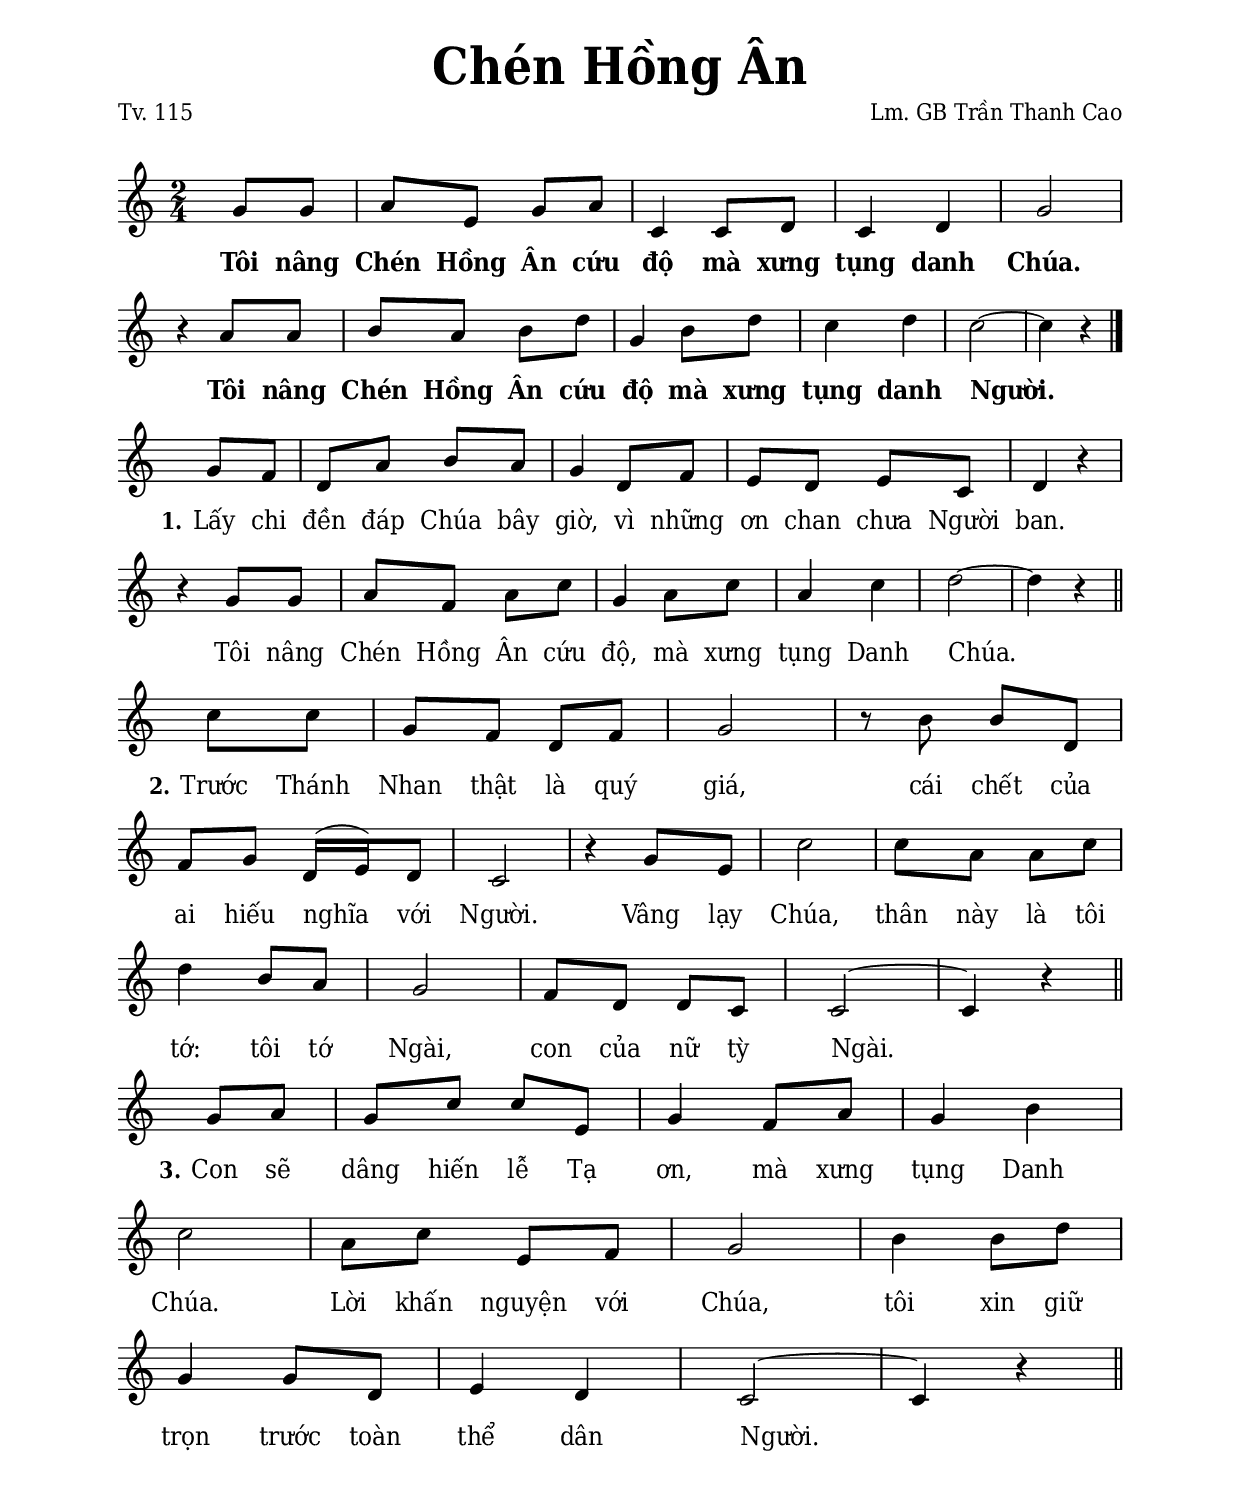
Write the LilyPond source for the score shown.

% Cài đặt chung
\version "2.22.1"
\include "english.ly"

\header {
  title = \markup { \fontsize #3 "Chén Hồng Ân" }
  poet = "Tv. 115"
  composer = "Lm. GB Trần Thanh Cao"
  arranger = " "
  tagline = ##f
}

% Nhạc điệp khúc
nhacDiepKhuc = \relative c'' {
  <>^\markup { \halign #35 " " }
  \partial 4 g8 g |
  a e g a |
  c,4 c8 d |
  c4 d |
  g2 |
  r4 a8 a |
  b a b d |
  g,4 b8 d |
  c4 d |
  c2 ~ |
  c4 r \bar "|."
}

% Nhạc phiên khúc
nhacPhienKhucMot = \relative c'' {
  \partial 4 g8 f |
  d a' b a |
  g4 d8 f |
  e d e c |
  d4 r |
  r g8 g |
  a f a c |
  g4 a8 c |
  a4 c |
  d2 ~ |
  d4 r \bar "||"
}

nhacPhienKhucHai = \relative c'' {
  \partial 4 c8 c |
  g f d f |
  g2 |
  r8 b b d, |
  f g d16 ^(e) d8 |
  c2 |
  r4 g'8 e |
  c'2 |
  c8 a a c |
  d4 b8 a |
  g2 |
  f8 d d c |
  c2 \tweak extra-offset #'(0 . 3) ^~ |
  c4 r \bar "||"
}

nhacPhienKhucBa = \relative c'' {
  \partial 4 g8 a |
  g c c e, |
  g4 f8 a |
  g4 b |
  c2 |
  a8 c e, f |
  g2 |
  b4 b8 d |
  g,4 g8 d |
  e4 d |
  c2 \tweak extra-offset #'(0 . 3) ^~ |
  c4 r \bar "||"
}

% Lời điệp khúc
loiDiepKhuc = \lyricmode {
  Tôi nâng Chén Hồng Ân cứu độ mà xưng tụng danh Chúa.
  Tôi nâng Chén Hồng Ân  cứu độ mà xưng tụng danh Người.
}

% Lời phiên khúc
loiPhienKhucMot = \lyricmode {
  \set stanza = #"1."
  Lấy chi đền đáp Chúa bây giờ,
  vì những ơn chan chưa Người ban.
  Tôi nâng Chén Hồng Ân cứu độ, mà xưng tụng Danh Chúa.
}

loiPhienKhucHai = \lyricmode {
  \set stanza = #"2."
  Trước Thánh Nhan thật là quý giá,
  cái chết của ai hiếu nghĩa với Người.
  Vâng lạy Chúa, thân này là tôi tớ:
  tôi tớ Ngài, con của nữ tỳ Ngài.
}

loiPhienKhucBa = \lyricmode {
  \set stanza = #"3."
  Con sẽ dâng hiến lễ Tạ ơn, mà xưng tụng Danh Chúa.
  Lời khấn nguyện với Chúa,
  tôi xin giữ trọn trước toàn thể dân Người.
}


% Dàn trang
\paper {
  #(set-paper-size "a4")
  top-margin = 20\mm
  bottom-margin = 10\mm
  left-margin = 20\mm
  right-margin = 20\mm
  indent = #0
  #(define fonts
    (make-pango-font-tree
      "Deja Vu Serif Condensed"
      "Deja Vu Serif Condensed"
      "Deja Vu Serif Condensed"
      (/ 20 20)))
  page-count = #1
  system-system-spacing = #'((basic-distance . 12.5)
                             (minimum-distance . 12.5)
                             (padding . 1))
  score-system-spacing = #'((basic-distance . 12.5)
                             (minimum-distance . 12.5)
                             (padding . 1))
}

% Thiết lập tông và nhịp
TongNhip = { \key c \major \time 2/4 }

\score {
  \new ChoirStaff <<
    \new Staff = diepKhuc \with {
        \consists "Merge_rests_engraver"
        %\magnifyStaff #(magstep +1)
      }
      <<
      \new Voice = beSop {
        \TongNhip \stemNeutral \nhacDiepKhuc
      }
    >>
    \new Lyrics \with {
          \override VerticalAxisGroup.
            nonstaff-relatedstaff-spacing.padding = #1.2
          \override VerticalAxisGroup.
            nonstaff-unrelatedstaff-spacing.padding = #1
        }
        \lyricsto beSop \loiDiepKhuc
  >>
  \layout {
    \override Lyrics.LyricText.font-series = #'bold
    %\override Lyrics.LyricText.font-size = #+2
    \override Lyrics.LyricSpace.minimum-distance = #1.5
    \override Score.BarNumber.break-visibility = ##(#f #f #f)
    \override Score.SpacingSpanner.uniform-stretching = ##t
  }
}

\score {
  \new ChoirStaff <<
    \new Staff = phienKhuc \with {
        %\magnifyStaff #(magstep +1)
      }
      <<
      \new Voice = beSop {
        \key c \major \time 2/4 \nhacPhienKhucMot
      }
    >>
    \new Lyrics \with {
          \override VerticalAxisGroup.
            nonstaff-relatedstaff-spacing.padding = #1.5
          \override VerticalAxisGroup.
            nonstaff-unrelatedstaff-spacing.padding = #1
        }
        \lyricsto beSop \loiPhienKhucMot
  >>
  \layout {
    \override Staff.TimeSignature.transparent = ##t
    %\override Lyrics.LyricText.font-size = #+2
    \override Lyrics.LyricSpace.minimum-distance = #1.5
    \override Score.BarNumber.break-visibility = ##(#f #f #f)
    \override Score.SpacingSpanner.uniform-stretching = ##t
  } 
}

\score {
  \new ChoirStaff <<
    \new Staff = phienKhuc \with {
        %\magnifyStaff #(magstep +1)
      }
      <<
      \new Voice = beSop {
        \key c \major \time 2/4 \nhacPhienKhucHai
      }
    >>
    \new Lyrics \with {
          \override VerticalAxisGroup.
            nonstaff-relatedstaff-spacing.padding = #2
          \override VerticalAxisGroup.
            nonstaff-unrelatedstaff-spacing.padding = #1
        }
        \lyricsto beSop \loiPhienKhucHai
  >>
  \layout {
    \override Staff.TimeSignature.transparent = ##t
    %\override Lyrics.LyricText.font-size = #+2
    \override Lyrics.LyricSpace.minimum-distance = #2.7
    \override Score.BarNumber.break-visibility = ##(#f #f #f)
    \override Score.SpacingSpanner.uniform-stretching = ##t
  } 
}

\score {
  \new ChoirStaff <<
    \new Staff = phienKhuc \with {
        %\magnifyStaff #(magstep +1)
      }
      <<
      \new Voice = beSop {
        \key c \major \time 2/4 \nhacPhienKhucBa
      }
    >>
    \new Lyrics \with {
          \override VerticalAxisGroup.
            nonstaff-relatedstaff-spacing.padding = #2
          \override VerticalAxisGroup.
            nonstaff-unrelatedstaff-spacing.padding = #1
        }
        \lyricsto beSop \loiPhienKhucBa
  >>
  \layout {
    \override Staff.TimeSignature.transparent = ##t
    %\override Lyrics.LyricText.font-size = #+2
    \override Lyrics.LyricSpace.minimum-distance = #2.7
    \override Score.BarNumber.break-visibility = ##(#f #f #f)
    \override Score.SpacingSpanner.uniform-stretching = ##t
  } 
}
